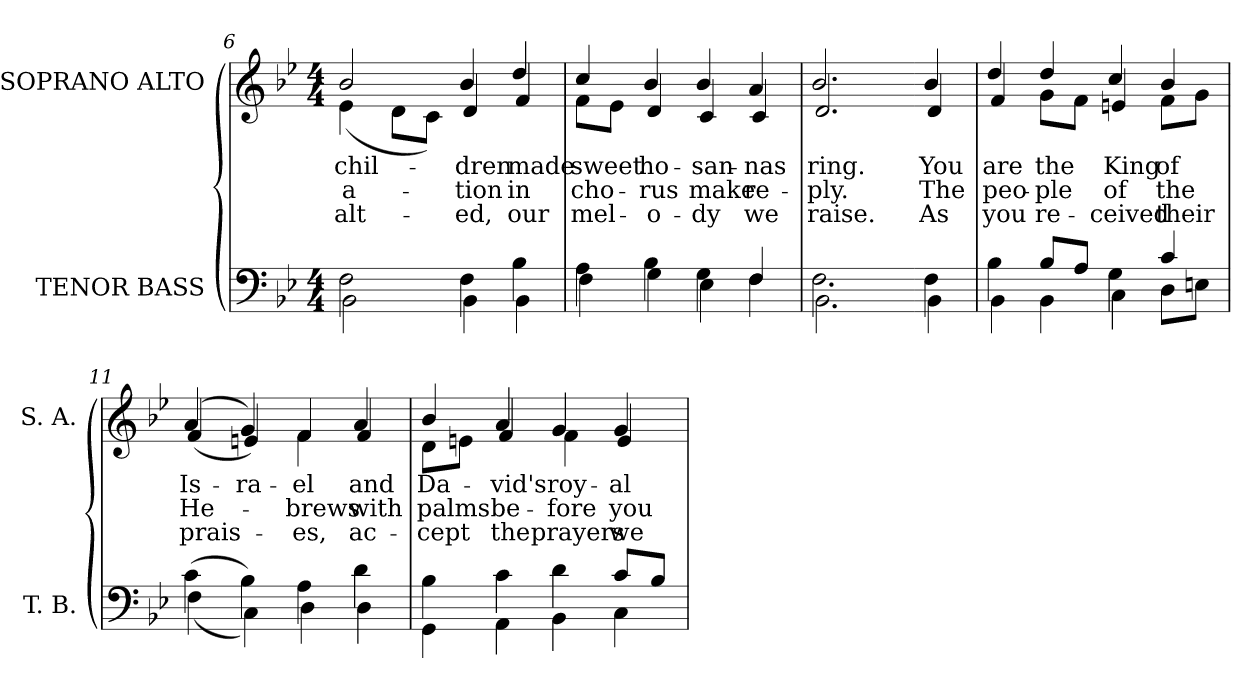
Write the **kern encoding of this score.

**kern	**kern	**text	**text	**text
*part2	*part1	*part1	*part1	*part1
*staff2	*staff1	*staff1	*staff1	*staff1
*I"TENOR BASS	*I"SOPRANO ALTO	*	*	*
*I'T. B.	*I'S. A.	*	*	*
*clefF4	*clefG2	*	*	*
*k[b-e-]	*k[b-e-]	*	*	*
*B-:	*B-:	*	*	*
*M4/4	*M4/4	*	*	*
=6	=6	=6	=6	=6
*^	*	*	*	*
!	!	!	!LO:LY:b:color=#000000	!LO:LY:b:color=#000000	!LO:LY:b:color=#000000
*	*	*^	*	*	*
2Fi\	2BB-i\	2b-i/	(4e-i\	chil-	-a-	-alt-
.	.	.	8di\L	.	.	.
.	.	.	8ci\J)	.	.	.
!	!	!	!	!LO:LY:b:color=#000000	!LO:LY:b:color=#000000	!LO:LY:b:color=#000000
4Fi\	4BB-i\	4b-i/	4di/	-dren	-tion	-ed,
!	!	!	!	!LO:LY:b:color=#000000	!LO:LY:b:color=#000000	!LO:LY:b:color=#000000
4B-i\	4BB-i\	4ddi/	4fi/	made	in	our
=7	=7	=7	=7	=7	=7	=7
!	!	!	!	!LO:LY:b:color=#000000	!LO:LY:b:color=#000000	!LO:LY:b:color=#000000
4Ai\	4Fi\	4cci/	8fi\L	sweet	cho-	mel-
.	.	.	8e-i\J	.	.	.
!	!	!	!	!LO:LY:b:color=#000000	!LO:LY:b:color=#000000	!LO:LY:b:color=#000000
4B-i\	4Gi\	4b-i/	4di/	ho-	-rus	-o-
!	!	!	!	!LO:LY:b:color=#000000	!LO:LY:b:color=#000000	!LO:LY:b:color=#000000
4Gi\	4E-i\	4b-i/	4ci/	-san-	make	-dy
!	!	!	!	!LO:LY:b:color=#000000	!LO:LY:b:color=#000000	!LO:LY:b:color=#000000
4Fi/	4Fi\	4ai/	4ci/	-nas	re-	we
=8	=8	=8	=8	=8	=8	=8
!	!	!	!	!LO:LY:b:color=#000000	!LO:LY:b:color=#000000	!LO:LY:b:color=#000000
2.Fi\	2.BB-i\	2.b-i/	2.di/	ring.	-ply.	raise.
!!LO:LB:g=z	!!
=9-	=9-	=9-	=9-	=9-	=9-	=9-
!	!	!	!	!LO:LY:b:color=#000000	!LO:LY:b:color=#000000	!LO:LY:b:color=#000000
4Fi\	4BB-i\	4b-i/	4di/	You	The	As
=10	=10	=10	=10	=10	=10	=10
!	!	!	!	!LO:LY:b:color=#000000	!LO:LY:b:color=#000000	!LO:LY:b:color=#000000
4B-i\	4BB-i\	4ddi/	4fi/	are	peo-	you
!	!	!	!	!LO:LY:b:color=#000000	!LO:LY:b:color=#000000	!LO:LY:b:color=#000000
8B-i/L	4BB-i\	4ddi/	8gi\L	the	-ple	re-
8Ai/J	.	.	8fi\J	.	.	.
!	!	!	!	!LO:LY:b:color=#000000	!LO:LY:b:color=#000000	!LO:LY:b:color=#000000
4Gi\	4Ci\	4cci/	4eni/	King	of	-ceived
!	!	!	!	!LO:LY:b:color=#000000	!LO:LY:b:color=#000000	!LO:LY:b:color=#000000
4ci/	8Di\L	4b-i/	8fi\L	of	the	their
.	8Eni\J	.	8gi\J	.	.	.
=11	=11	=11	=11	=11	=11	=11
!	!	!	!	!LO:LY:b:color=#000000	!LO:LY:b:color=#000000	!LO:LY:b:color=#000000
(4ci\	(4Fi\	(4ai/	(4fi/	Is-	He-	prais-
!	!	!	!	!LO:LY:b:color=#000000	!	!
4B-i\)	4Ci\)	4gi/)	4eni/)	-ra-	.	.
!	!	!	!	!LO:LY:b:color=#000000	!LO:LY:b:color=#000000	!LO:LY:b:color=#000000
4Ai\	4Di\	4fi/	4fi\	-el	-brews	-es,
!	!	!	!	!LO:LY:b:color=#000000	!LO:LY:b:color=#000000	!LO:LY:b:color=#000000
4di\	4Di\	4ai/	4fi/	and	with	ac-
!!LO:LB:g=z	!!
=12	=12	=12	=12	=12	=12	=12
!	!	!	!	!LO:LY:b:color=#000000	!LO:LY:b:color=#000000	!LO:LY:b:color=#000000
4B-i\	4GGi\	4b-i/	8di\L	Da-	palms	-cept
.	.	.	8eni\J	.	.	.
!	!	!	!	!LO:LY:b:color=#000000	!LO:LY:b:color=#000000	!LO:LY:b:color=#000000
4ci\	4AAi\	4ai/	4fi/	-vid's	be-	the
!	!	!	!	!LO:LY:b:color=#000000	!LO:LY:b:color=#000000	!LO:LY:b:color=#000000
4di\	4BB-i\	4gi/	4fi\	roy-	-fore	prayers
!	!	!	!	!LO:LY:b:color=#000000	!LO:LY:b:color=#000000	!LO:LY:b:color=#000000
8ci/L	4Ci\	4gi/	4ei/	-al	you	we
8B-i/J	.	.	.	.	.	.
*v	*v	*	*	*	*	*
*	*v	*v	*	*	*
=	=	=	=	=
*-	*-	*-	*-	*-
